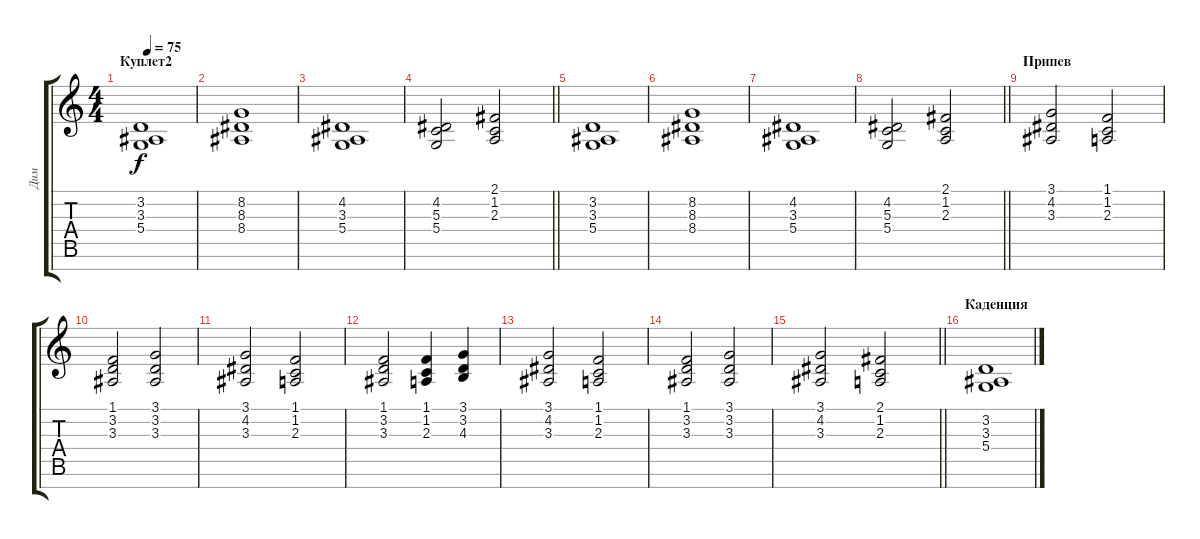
\track ("Дим" "Дим") {instrument stringensemble1}
\staff {score tabs}
\tuning (E4 B3 G3 D3 A2 E2 B1) {hide}
\ts (4 4)
\section ("" "Куплет2")
\tempo 75
\clef g2
\ks c
(3.2 3.3 5.4).1{dy f} |
(8.2 8.3 8.4).1 |
(4.2 3.3 5.4).1 |
\barLineRight lightlight
(4.2 5.3 5.4).2 (2.1 1.2 2.3).2 |
(3.2 3.3 5.4).1 |
(8.2 8.3 8.4).1 |
(4.2 3.3 5.4).1 |
\barLineRight lightlight
(4.2 5.3 5.4).2 (2.1 1.2 2.3).2 |
\section ("" "Припев")
(3.1 4.2 3.3).2{volume 16 balance 8 instrument synthstrings2} (1.1 1.2 2.3).2 |
(1.1 3.2 3.3).2 (3.1 3.2 3.3).2 |
(3.1 4.2 3.3).2 (1.1 1.2 2.3).2 |
(1.1 3.2 3.3).2 (1.1 1.2 2.3).4 (3.1 3.2 4.3).4 |
(3.1 4.2 3.3).2 (1.1 1.2 2.3).2 |
(1.1 3.2 3.3).2 (3.1 3.2 3.3).2 |
\barLineRight lightlight
(3.1 4.2 3.3).2 (2.1 1.2 2.3).2 |
\section ("" "Каденция")
(3.2 3.3 5.4).1{volume 10 balance 8 instrument pad2warm}
